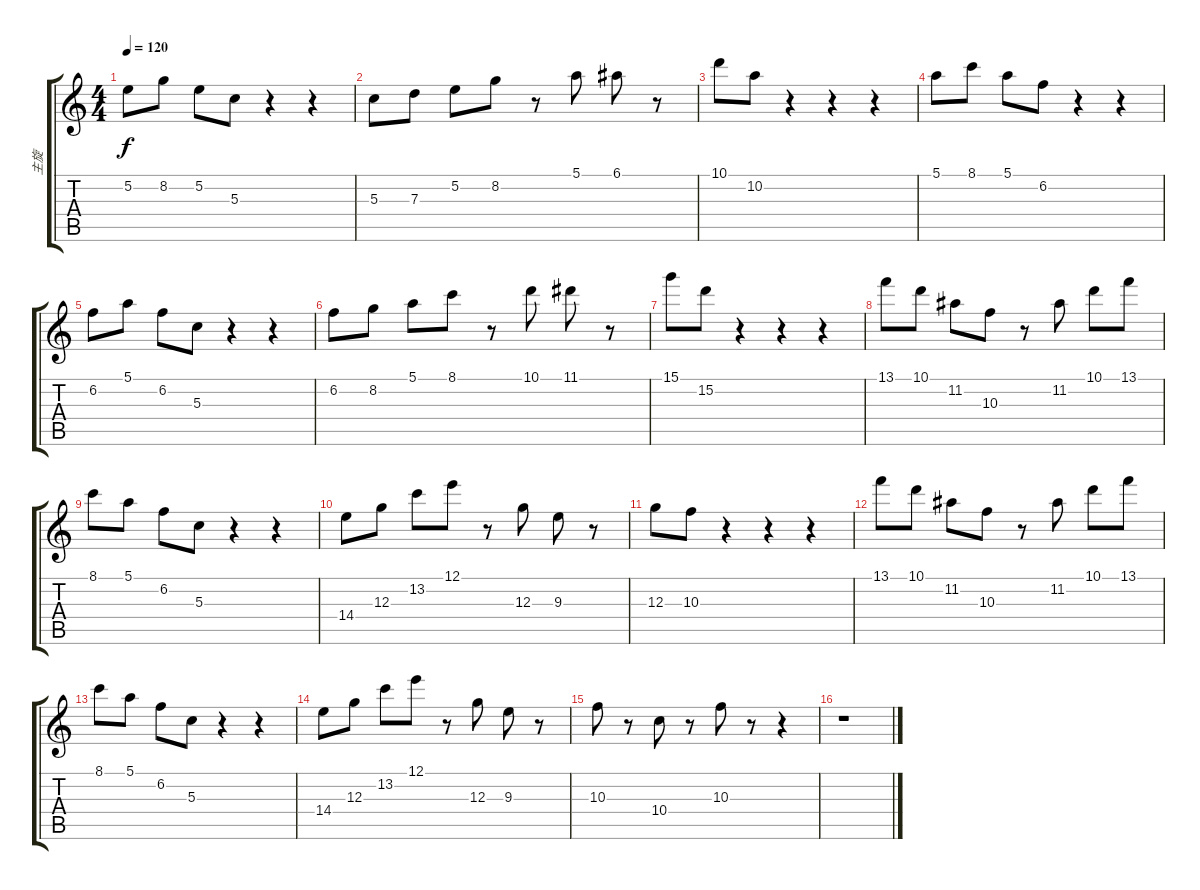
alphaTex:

\track ("主旋" "主旋") {instrument electricguitarjazz}
\staff {score tabs}
\tuning (E4 B3 G3 D3 A2 E2) {hide}
\ts (4 4)
\tempo 120
\clef g2
\ks c
5.2.8{dy f} 8.2.8 5.2.8 5.3.8 r.4 r.4 |
5.3.8 7.3.8 5.2.8 8.2.8 r.8 5.1.8 6.1.8 r.8 |
10.1.8 10.2.8 r.4 r.4 r.4 |
5.1.8 8.1.8 5.1.8 6.2.8 r.4 r.4 |
6.2.8 5.1.8 6.2.8 5.3.8 r.4 r.4 |
6.2.8 8.2.8 5.1.8 8.1.8 r.8 10.1.8 11.1.8 r.8 |
15.1.8 15.2.8 r.4 r.4 r.4 |
13.1.8 10.1.8 11.2.8 10.3.8 r.8 11.2.8 10.1.8 13.1.8 |
8.1.8 5.1.8 6.2.8 5.3.8 r.4 r.4 |
14.4.8 12.3.8 13.2.8 12.1.8 r.8 12.3.8 9.3.8 r.8 |
12.3.8 10.3.8 r.4 r.4 r.4 |
13.1.8 10.1.8 11.2.8 10.3.8 r.8 11.2.8 10.1.8 13.1.8 |
8.1.8 5.1.8 6.2.8 5.3.8 r.4 r.4 |
14.4.8 12.3.8 13.2.8 12.1.8 r.8 12.3.8 9.3.8 r.8 |
10.3.8 r.8 10.4.8 r.8 10.3.8 r.8 r.4 |
r.1
